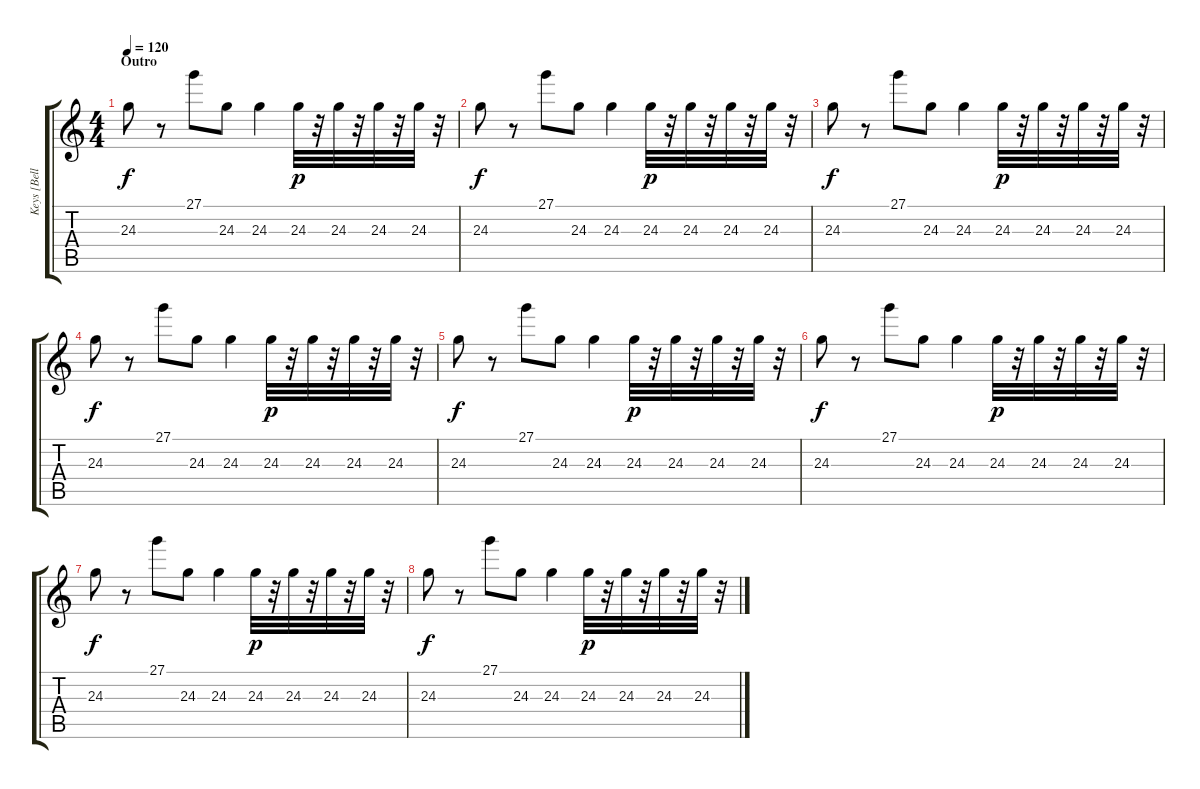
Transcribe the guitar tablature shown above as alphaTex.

\track ("Keys [Bells]" "Keys [Bell") {instrument celesta}
\staff {score tabs}
\tuning (E4 B3 G3 D3 A2 E2) {hide}
\ts (4 4)
\section ("" "Outro")
\tempo 120
\clef g2
\ks c
24.3.8{dy f} r.8 27.1.8 24.3.8 24.3.4 24.3.32{dy p} r.32 24.3.32 r.32 24.3.32 r.32 24.3.32 r.32 |
24.3.8{dy f} r.8 27.1.8 24.3.8 24.3.4 24.3.32{dy p} r.32 24.3.32 r.32 24.3.32 r.32 24.3.32 r.32 |
24.3.8{dy f} r.8 27.1.8 24.3.8 24.3.4 24.3.32{dy p} r.32 24.3.32 r.32 24.3.32 r.32 24.3.32 r.32 |
24.3.8{dy f} r.8 27.1.8 24.3.8 24.3.4 24.3.32{dy p} r.32 24.3.32 r.32 24.3.32 r.32 24.3.32 r.32 |
24.3.8{dy f} r.8 27.1.8 24.3.8 24.3.4 24.3.32{dy p} r.32 24.3.32 r.32 24.3.32 r.32 24.3.32 r.32 |
24.3.8{dy f} r.8 27.1.8 24.3.8 24.3.4 24.3.32{dy p} r.32 24.3.32 r.32 24.3.32 r.32 24.3.32 r.32 |
24.3.8{dy f} r.8 27.1.8 24.3.8 24.3.4 24.3.32{dy p} r.32 24.3.32 r.32 24.3.32 r.32 24.3.32 r.32 |
24.3.8{dy f} r.8 27.1.8 24.3.8 24.3.4 24.3.32{dy p} r.32 24.3.32 r.32 24.3.32 r.32 24.3.32 r.32
